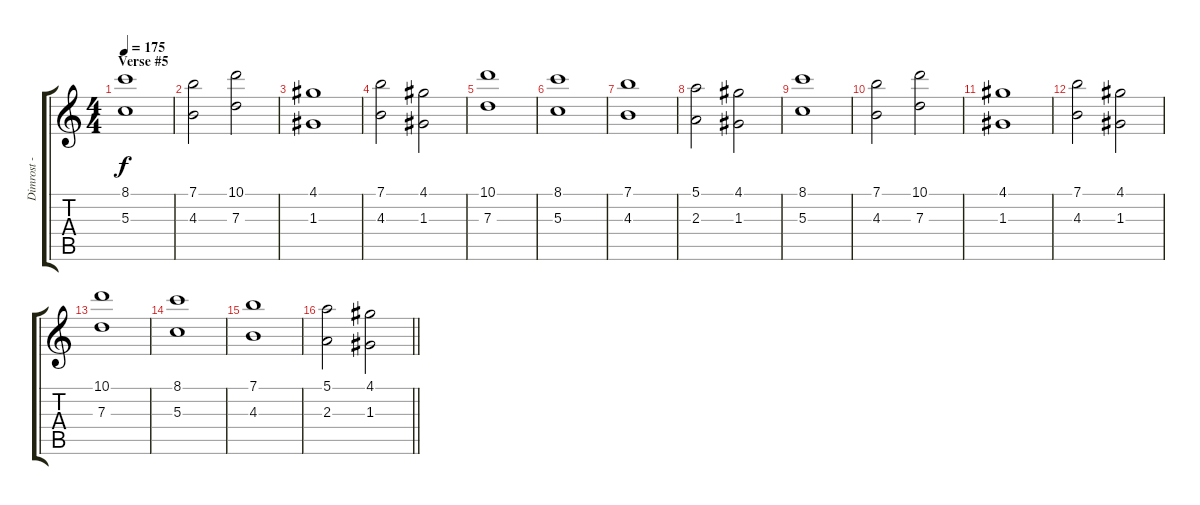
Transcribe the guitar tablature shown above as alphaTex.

\track ("Dimrost - High Strings" "Dimrost - ") {instrument stringensemble1}
\staff {score tabs}
\tuning (E5 B4 G4 D4 A3 E3) {hide}
\ts (4 4)
\section ("" "Verse #5")
\tempo 175
\clef g2
\ks c
(8.1 5.3).1{dy f} |
(7.1 4.3).2 (10.1 7.3).2 |
(4.1 1.3).1 |
(7.1 4.3).2 (4.1 1.3).2 |
(10.1 7.3).1 |
(8.1 5.3).1 |
(7.1 4.3).1 |
(5.1 2.3).2 (4.1 1.3).2 |
(8.1 5.3).1 |
(7.1 4.3).2 (10.1 7.3).2 |
(4.1 1.3).1 |
(7.1 4.3).2 (4.1 1.3).2 |
(10.1 7.3).1 |
(8.1 5.3).1 |
(7.1 4.3).1 |
\barLineRight lightlight
(5.1 2.3).2 (4.1 1.3).2
